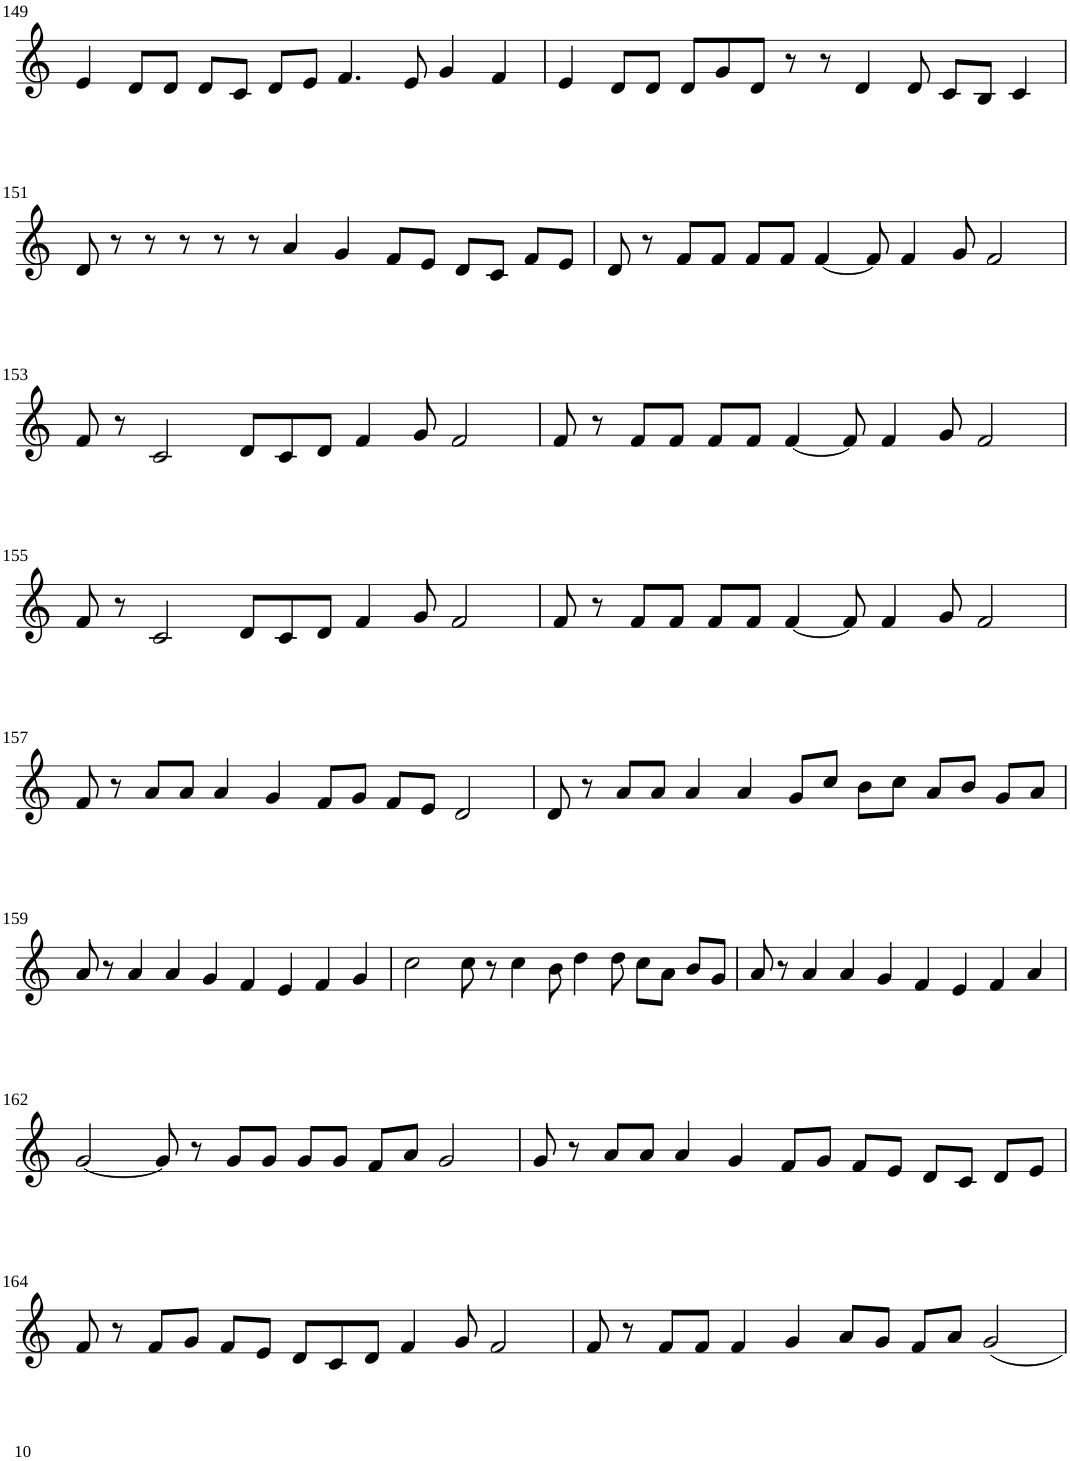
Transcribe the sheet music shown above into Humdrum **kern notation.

**kern
*part1
*staff1
*I"Violin
!!LO:PB:g=z
*clefG2
*k[]
*M8/4
=149
4e/
8d/L
8d/J
8d/L
8c/J
8d/L
8e/J
4.f/
8e/
4g/
4f/
=150
4e/
8d/L
8d/J
8d/L
8g/
8d/J
8r
8r
4d/
8d/
8c/L
8B/J
4c/
!!LO:LB:g=z
=151
8d/
8r
8r
8r
8r
8r
4a/
4g/
8f/L
8e/J
8d/L
8c/J
8f/L
8e/J
=152
8d/
8r
8f/L
8f/J
8f/L
8f/J
[4f/
8f/]
4f/
8g/
2f/
!!LO:LB:g=z
=153
8f/
8r
2c/
8d/L
8c/
8d/J
4f/
8g/
2f/
=154
8f/
8r
8f/L
8f/J
8f/L
8f/J
[4f/
8f/]
4f/
8g/
2f/
!!LO:LB:g=z
=155
8f/
8r
2c/
8d/L
8c/
8d/J
4f/
8g/
2f/
=156
8f/
8r
8f/L
8f/J
8f/L
8f/J
[4f/
8f/]
4f/
8g/
2f/
!!LO:LB:g=z
=157
8f/
8r
8a/L
8a/J
4a/
4g/
8f/L
8g/J
8f/L
8e/J
2d/
=158
8d/
8r
8a/L
8a/J
4a/
4a/
8g/L
8cc/J
8b\L
8cc\J
8a/L
8b/J
8g/L
8a/J
!!LO:LB:g=z
=159
8a/
8r
4a/
4a/
4g/
4f/
4e/
4f/
4g/
=160
2cc\
8cc\
8r
4cc\
8b\
4dd\
8dd\
8cc\L
8a\J
8b/L
8g/J
=161
8a/
8r
4a/
4a/
4g/
4f/
4e/
4f/
4a/
!!LO:LB:g=z
=162
[2g/
8g/]
8r
8g/L
8g/J
8g/L
8g/J
8f/L
8a/J
2g/
=163
8g/
8r
8a/L
8a/J
4a/
4g/
8f/L
8g/J
8f/L
8e/J
8d/L
8c/J
8d/L
8e/J
!!LO:LB:g=z
=164
8f/
8r
8f/L
8g/J
8f/L
8e/J
8d/L
8c/
8d/J
4f/
8g/
2f/
=165
8f/
8r
8f/L
8f/J
4f/
4g/
8a/L
8g/J
8f/L
8a/J
2g/
=
*-
